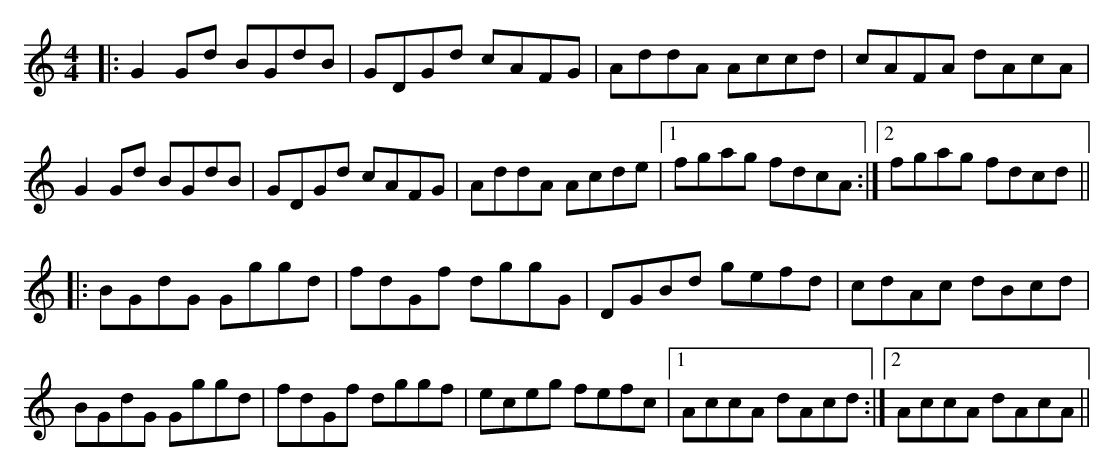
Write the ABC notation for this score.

X:1
M:4/4
K:Amin
|:G2Gd BGdB|GDGd cAFG|AddA Accd|cAFA dAcA|
G2Gd BGdB|GDGd cAFG|AddA Acde|1 fgag fdcA:|2 fgag fdcd||
|:BGdG Gggd|fdGf dggG|DGBd gefd|cdAc dBcd|
BGdG Gggd|fdGf dggf|eceg fefc|1 AccA dAcd:|2 AccA dAcA||
